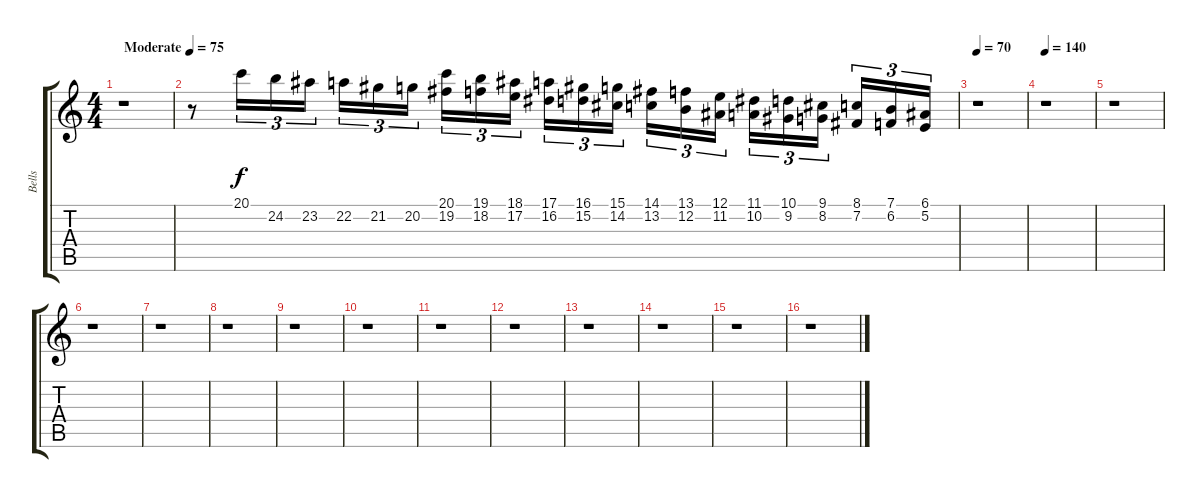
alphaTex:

\track ("Bells" "Bells") {instrument tubularbells}
\staff {score tabs}
\tuning (E4 B3 G3 D3 A2 E2) {hide}
\ts (4 4)
\tempo (75 "Moderate")
\clef g2
\ks c
r.1{dy f instrument tubularbells} |
r.8 20.1.16{tu (3 2)} 24.2.16{tu (3 2)} 23.2.16{tu (3 2)} 22.2.16{tu (3 2)} 21.2.16{tu (3 2)} 20.2.16{tu (3 2)} (20.1 19.2).16{tu (3 2)} (19.1 18.2).16{tu (3 2)} (18.1 17.2).16{tu (3 2)} (17.1 16.2).16{tu (3 2)} (16.1 15.2).16{tu (3 2)} (15.1 14.2).16{tu (3 2)} (14.1 13.2).16{tu (3 2)} (13.1 12.2).16{tu (3 2)} (12.1 11.2).16{tu (3 2)} (11.1 10.2).16{tu (3 2)} (10.1 9.2).16{tu (3 2)} (9.1 8.2).16{tu (3 2)} (8.1 7.2).16{tu (3 2)} (7.1 6.2).16{tu (3 2)} (6.1 5.2).16{tu (3 2)} |
\tempo 70
r.1 |
\tempo 140
r.1 |
r.1 |
r.1 |
r.1 |
r.1 |
r.1 |
r.1 |
r.1 |
r.1 |
r.1 |
r.1 |
r.1 |
r.1
